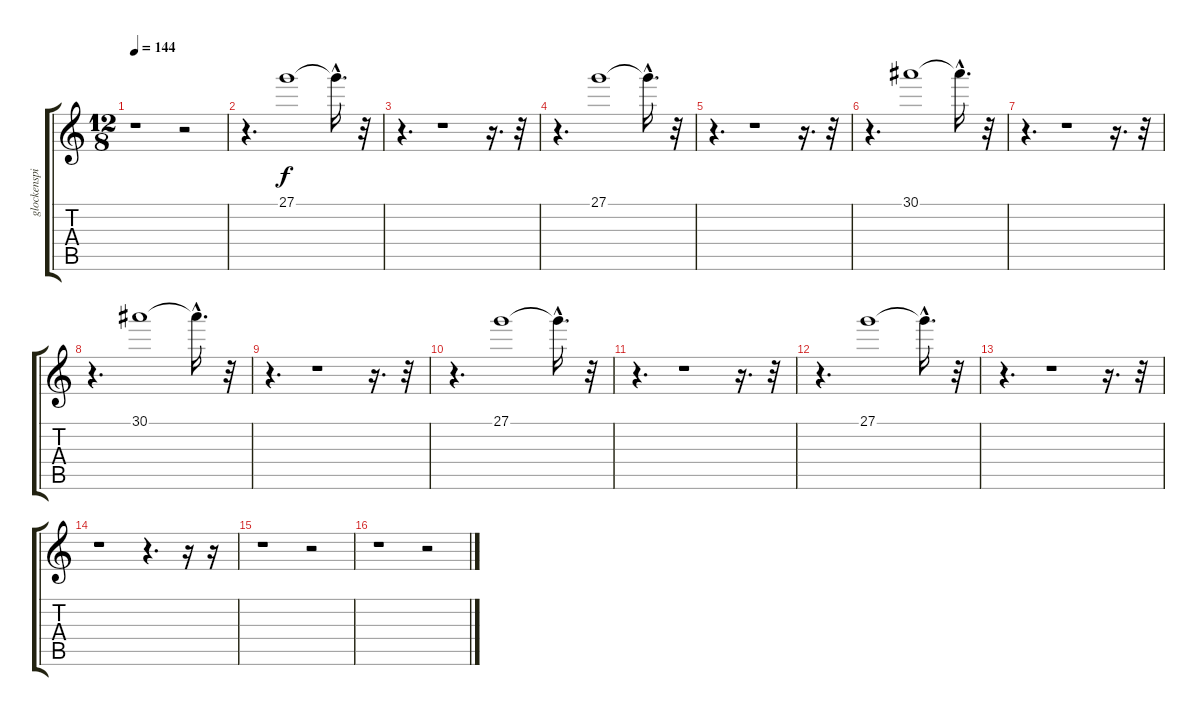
\track ("glockenspiel" "glockenspi") {instrument glockenspiel}
\staff {score tabs}
\tuning (E4 B3 G3 D3 A2 E2) {hide}
\ts (12 8)
\tempo 144
\clef g2
\ks c
r.1{dy f instrument glockenspiel} r.2 |
r.4{d} 27.1.1 27.1{hac t}.16{d} r.32 |
r.4{d} r.1 r.16{d} r.32 |
r.4{d} 27.1.1 27.1{hac t}.16{d} r.32 |
r.4{d} r.1 r.16{d} r.32 |
r.4{d} 30.1.1 30.1{hac t}.16{d} r.32 |
r.4{d} r.1 r.16{d} r.32 |
r.4{d} 30.1.1 30.1{hac t}.16{d} r.32 |
r.4{d} r.1 r.16{d} r.32 |
r.4{d} 27.1.1 27.1{hac t}.16{d} r.32 |
r.4{d} r.1 r.16{d} r.32 |
r.4{d} 27.1.1 27.1{hac t}.16{d} r.32 |
r.4{d} r.1 r.16{d} r.32 |
r.1 r.4{d} r.16 r.16 |
r.1 r.2 |
r.1 r.2
